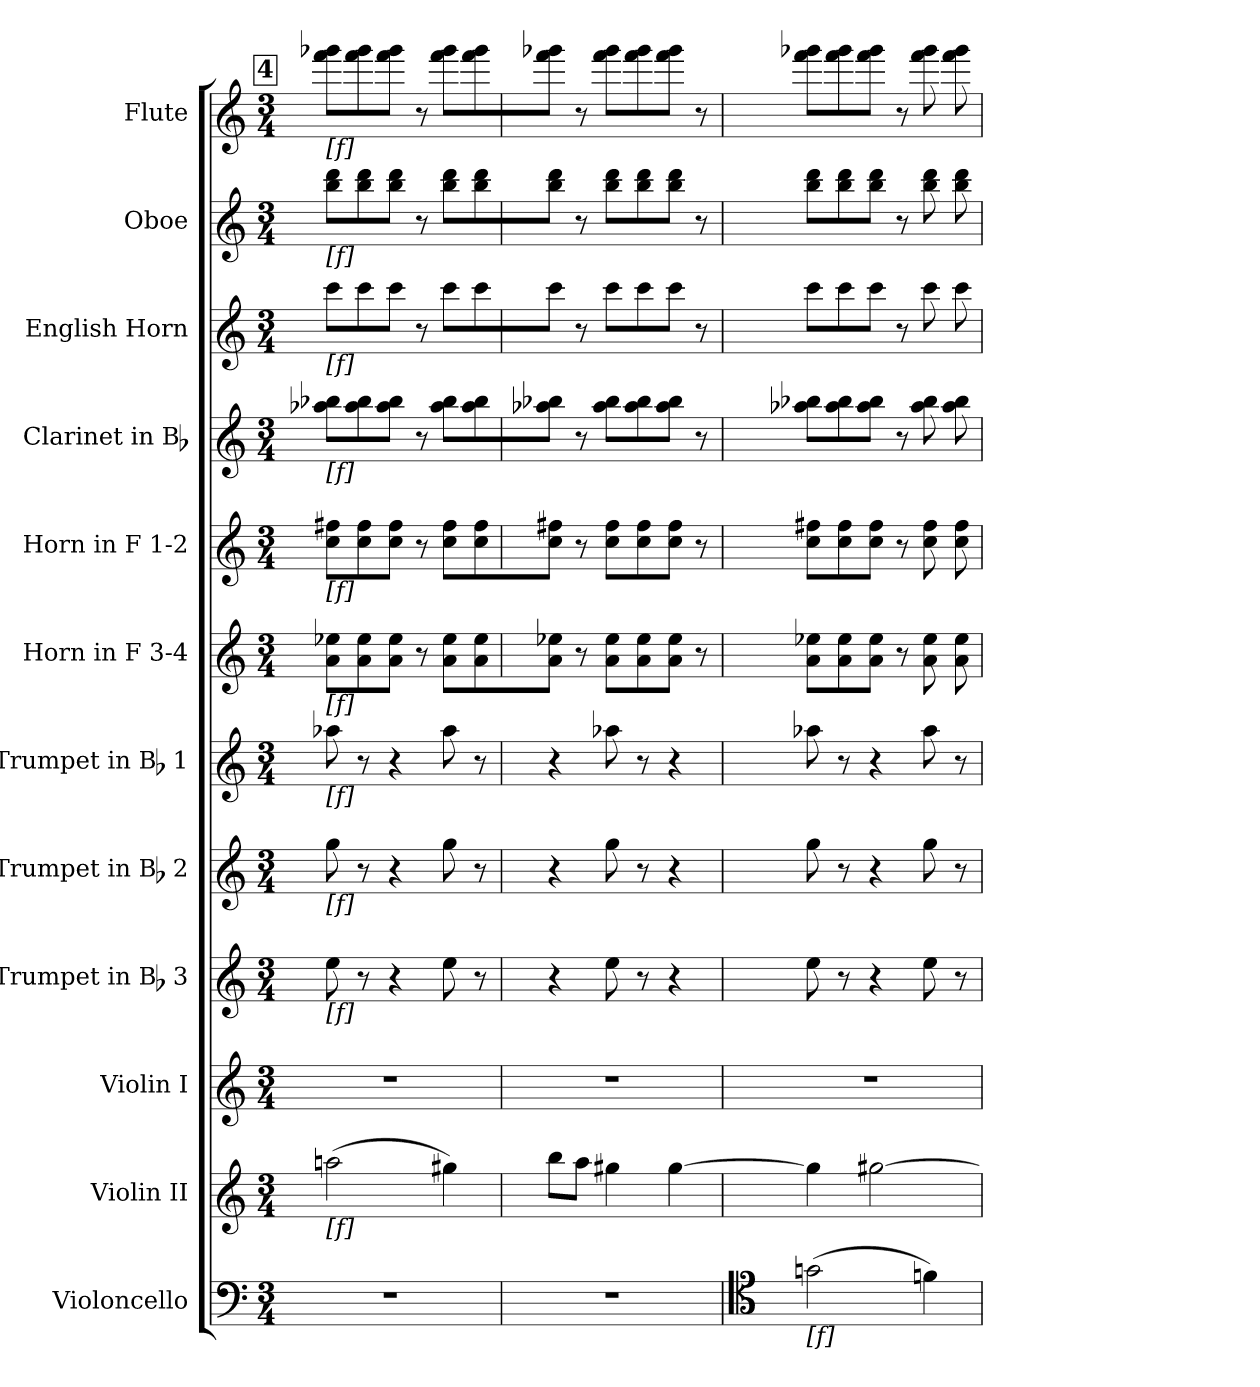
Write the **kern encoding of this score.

**kern	**kern	**kern	**kern	**kern	**kern	**kern	**kern	**kern	**kern	**kern	**kern
*part12	*part11	*part10	*part9	*part8	*part7	*part6	*part5	*part4	*part3	*part2	*part1
*staff12	*staff11	*staff10	*staff9	*staff8	*staff7	*staff6	*staff5	*staff4	*staff3	*staff2	*staff1
*I"Violoncello	*I"Violin II	*I"Violin I	*I"Trumpet in Bb 3	*I"Trumpet in Bb 2	*I"Trumpet in Bb 1	*I"Horn in F 3-4	*I"Horn in F 1-2	*I"Clarinet in Bb	*I"English Horn	*I"Oboe	*I"Flute
*I'Vc.	*I'Vln. II	*I'Vln. I	*I'Tpt.	*I'Tpt.	*I'Tpt.	*I'Hn.	*I'Hn.	*I'Cl.	*I'E.H.	*I'Ob.	*I'Fl.
!!LO:PB:g=z
*clefF4	*clefG2	*clefG2	*clefG2	*clefG2	*clefG2	*clefG2	*clefG2	*clefG2	*clefG2	*clefG2	*clefG2
*	*	*	*ITrd1c2	*ITrd1c2	*ITrd1c2	*ITrd4c7	*ITrd4c7	*ITrd1c2	*ITrd4c7	*	*
*k[]	*k[]	*k[]	*k[b-e-]	*k[b-e-]	*k[b-e-]	*k[b-]	*k[b-]	*k[b-e-]	*k[b-]	*k[]	*k[]
*M3/4	*M3/4	*M3/4	*M3/4	*M3/4	*M3/4	*M3/4	*M3/4	*M3/4	*M3/4	*M3/4	*M3/4
*MM152	*MM152	*MM152	*MM152	*MM152	*MM152	*MM152	*MM152	*MM152	*MM152	*MM152	*MM152
!!LO:REH:place=s1:B:color=#000000:enc=box:fs=15.7124:t=4
=54	=54	=54	=54	=54	=54	=54	=54	=54	=54	=54	=54
!	!	!	!	!	!	!	!	!	!	!	!LO:TX:b:t=[f]
!	!	!	!	!	!	!	!	!	!	!LO:TX:b:t=[f]	!
!	!	!	!	!	!	!	!	!	!LO:TX:b:t=[f]	!	!
!	!	!	!	!	!	!	!	!LO:TX:b:t=[f]	!	!	!
!	!	!	!	!	!	!	!LO:TX:b:t=[f]	!	!	!	!
!	!	!	!	!	!	!LO:TX:b:t=[f]	!	!	!	!	!
!	!	!	!	!	!LO:TX:b:t=[f]	!	!	!	!	!	!
!	!	!	!	!LO:TX:b:t=[f]	!	!	!	!	!	!	!
!	!	!	!LO:TX:b:t=[f]	!	!	!	!	!	!	!	!
!	!LO:TX:b:t=[f]	!	!	!	!	!	!	!	!	!	!
!LO:N:vis=1	!	!LO:N:vis=1	!	!	!	!	!	!	!	!	!
2.r	(2aani\	2.r	8ddi\	8ffi\	8gg-Xi\	8di\ 8a-XiL	8fi\ 8bniL	8gg-Xi\ 8aa-XiL	8ffi\L	8bbi\ 8dddiL	8fffi\ 8ggg-XiL
.	.	.	8r	8r	8r	8di\ 8a-i	8fi\ 8bi	8gg-i\ 8aa-i	8ffi\	8bbi\ 8dddi	8fffi\ 8ggg-i
.	.	.	4r	4r	4r	8di\ 8a-iJ	8fi\ 8biJ	8gg-i\ 8aa-iJ	8ffi\J	8bbi\ 8dddiJ	8fffi\ 8ggg-iJ
.	.	.	.	.	.	8r	8r	8r	8r	8r	8r
.	4gg#Xi\)	.	8ddi\	8ffi\	8gg-i\	8di\ 8a-iL	8fi\ 8biL	8gg-i\ 8aa-iL	8ffi\L	8bbi\ 8dddiL	8fffi\ 8ggg-iL
.	.	.	8r	8r	8r	8di\ 8a-i	8fi\ 8bi	8gg-i\ 8aa-i	8ffi\	8bbi\ 8dddi	8fffi\ 8ggg-i
=55	=55	=55	=55	=55	=55	=55	=55	=55	=55	=55	=55
!LO:N:vis=1	!	!LO:N:vis=1	!	!	!	!	!	!	!	!	!
2.r	8bbi\L	2.r	4r	4r	4r	8di\ 8a-XiJ	8fi\ 8bniJ	8gg-Xi\ 8aa-XiJ	8ffi\J	8bbi\ 8dddiJ	8fffi\ 8ggg-XiJ
.	8aai\J	.	.	.	.	8r	8r	8r	8r	8r	8r
.	4gg#Xi\	.	8ddi\	8ffi\	8gg-Xi\	8di\ 8a-iL	8fi\ 8biL	8gg-i\ 8aa-iL	8ffi\L	8bbi\ 8dddiL	8fffi\ 8ggg-iL
.	.	.	8r	8r	8r	8di\ 8a-i	8fi\ 8bi	8gg-i\ 8aa-i	8ffi\	8bbi\ 8dddi	8fffi\ 8ggg-i
.	[>4gg#i\	.	4r	4r	4r	8di\ 8a-iJ	8fi\ 8biJ	8gg-i\ 8aa-iJ	8ffi\J	8bbi\ 8dddiJ	8fffi\ 8ggg-iJ
.	.	.	.	.	.	8r	8r	8r	8r	8r	8r
=56	=56	=56	=56	=56	=56	=56	=56	=56	=56	=56	=56
*clefC4	*	*	*	*	*	*	*	*	*	*	*
!LO:TX:b:t=[f]	!	!	!	!	!	!	!	!	!	!	!
!	!	!LO:N:vis=1	!	!	!	!	!	!	!	!	!
(2gni\	4gg#i\]	2.r	8ddi\	8ffi\	8gg-Xi\	8di\ 8a-XiL	8fi\ 8bniL	8gg-Xi\ 8aa-XiL	8ffi\L	8bbi\ 8dddiL	8fffi\ 8ggg-XiL
.	.	.	8r	8r	8r	8di\ 8a-i	8fi\ 8bi	8gg-i\ 8aa-i	8ffi\	8bbi\ 8dddi	8fffi\ 8ggg-i
.	[>2gg#Xi\	.	4r	4r	4r	8di\ 8a-iJ	8fi\ 8biJ	8gg-i\ 8aa-iJ	8ffi\J	8bbi\ 8dddiJ	8fffi\ 8ggg-iJ
.	.	.	.	.	.	8r	8r	8r	8r	8r	8r
4fni\)	.	.	8ddi\	8ffi\	8gg-i\	8di\ 8a-iL	8fi\ 8biL	8gg-i\ 8aa-iL	8ffi\L	8bbi\ 8dddiL	8fffi\ 8ggg-iL
.	.	.	8r	8r	8r	8di\ 8a-i	8fi\ 8bi	8gg-i\ 8aa-i	8ffi\	8bbi\ 8dddi	8fffi\ 8ggg-i
=	=	=	=	=	=	=	=	=	=	=	=
*-	*-	*-	*-	*-	*-	*-	*-	*-	*-	*-	*-
